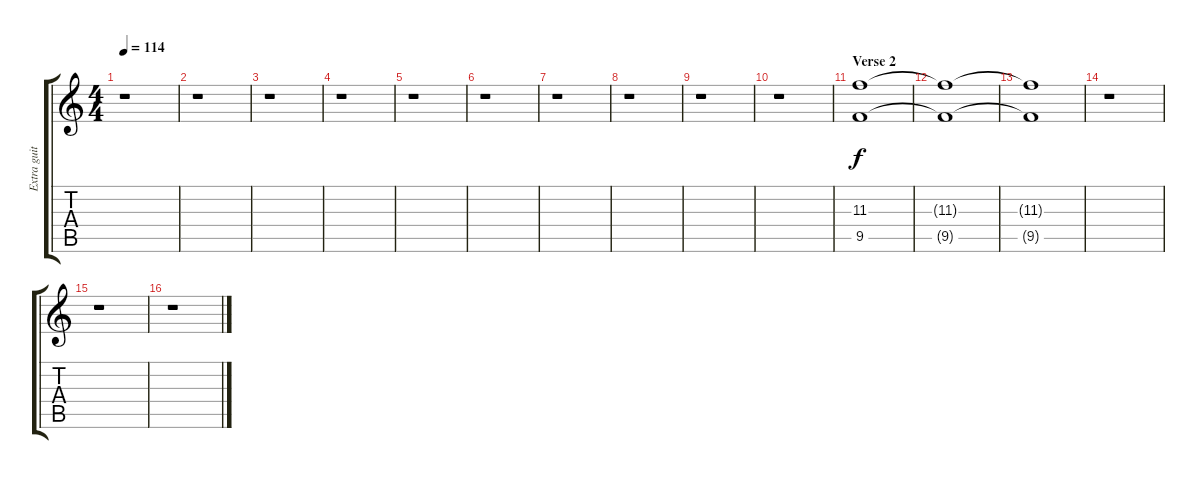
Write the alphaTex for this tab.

\track ("Extra guitar" "Extra guit") {instrument distortionguitar}
\staff {score tabs}
\tuning (Eb4 Bb3 Gb3 Db3 Ab2 Eb2) {hide}
\ts (4 4)
\tempo 114
\clef g2
\ks c
r.1{dy f} |
r.1 |
r.1 |
r.1 |
r.1 |
r.1 |
r.1 |
r.1 |
r.1 |
r.1 |
\section ("" "Verse 2")
(11.3 9.5).1 |
(11.3{t} 9.5{t}).1 |
(11.3{t} 9.5{t}).1 |
r.1 |
r.1 |
r.1
